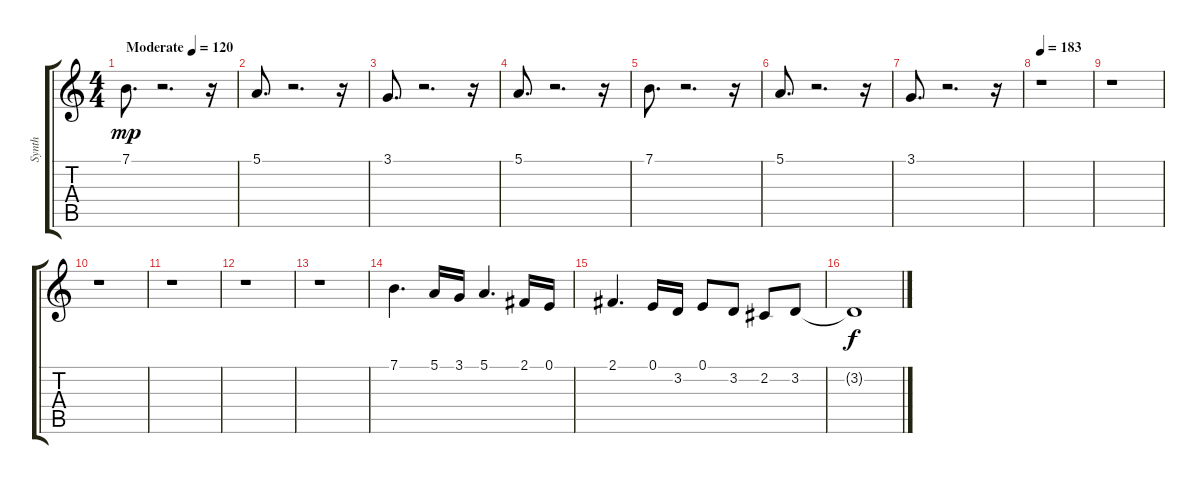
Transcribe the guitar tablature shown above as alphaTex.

\track ("Synth" "Synth") {instrument lead3calliope}
\staff {score tabs}
\tuning (E4 B3 G3 D3 A2 E2) {hide}
\ts (4 4)
\tempo (120 "Moderate")
\clef g2
\ks c
7.1.8{d dy mp instrument lead3calliope} r.2{d} r.16 |
5.1.8{d} r.2{d} r.16 |
3.1.8{d} r.2{d} r.16 |
5.1.8{d} r.2{d} r.16 |
7.1.8{d} r.2{d} r.16 |
5.1.8{d} r.2{d} r.16 |
3.1.8{d} r.2{d} r.16 |
\tempo 183
r.1 |
r.1 |
r.1 |
r.1 |
r.1 |
r.1 |
7.1.4{d instrument synthbrass1} 5.1.16 3.1.16 5.1.4{d} 2.1.16 0.1.16 |
2.1.4{d} 0.1.16 3.2.16 0.1.8 3.2.8 2.2.8 3.2.8 |
3.2{t}.1{dy f}
